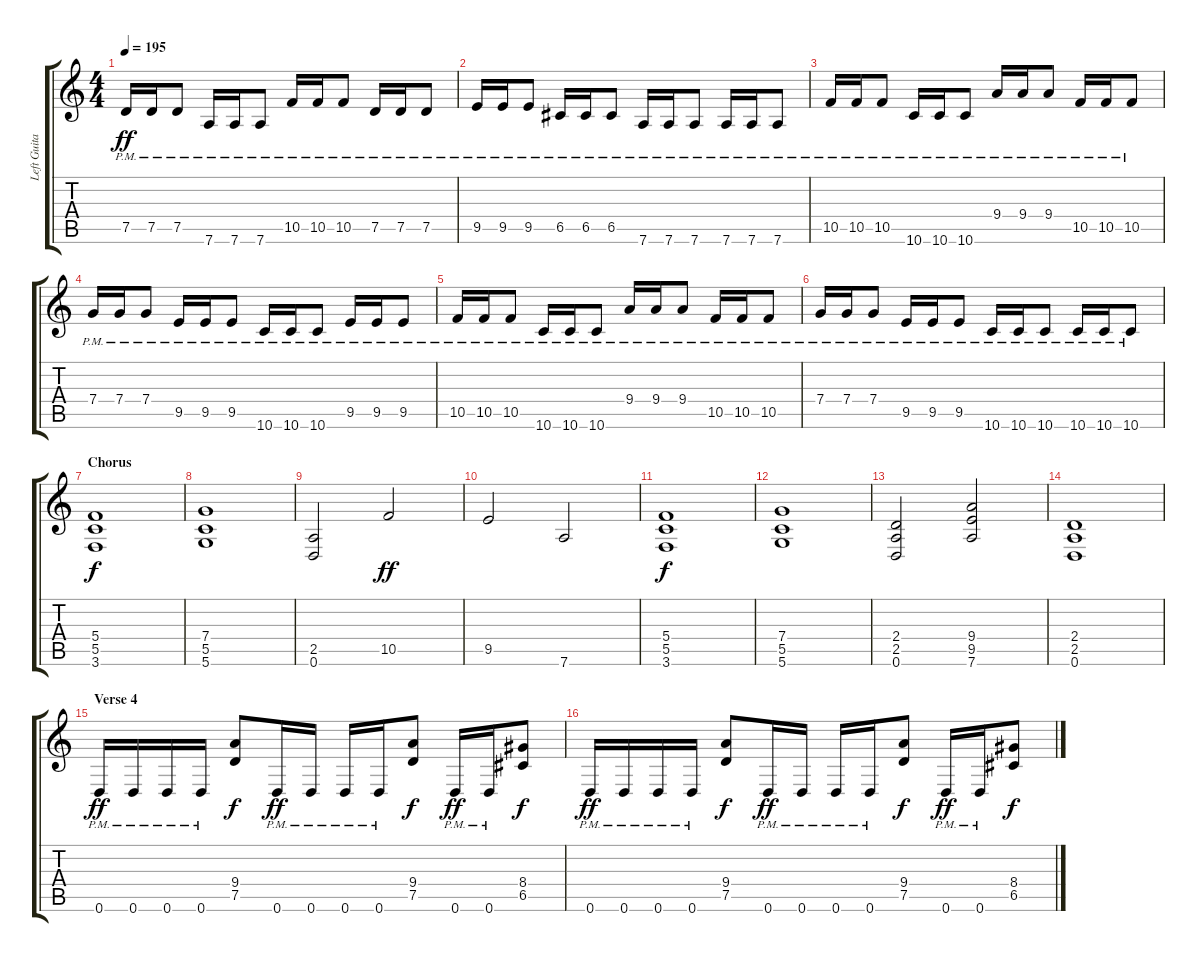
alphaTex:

\track ("Left Guitar" "Left Guita") {instrument distortionguitar}
\staff {score tabs}
\tuning (D4 A3 F3 C3 G2 D2) {hide}
\ts (4 4)
\tempo 195
\clef g2
\ks c
7.5{pm}.16{dy ff} 7.5{pm}.16 7.5{pm}.8 7.6{pm}.16 7.6{pm}.16 7.6{pm}.8 10.5{pm}.16 10.5{pm}.16 10.5{pm}.8 7.5{pm}.16 7.5{pm}.16 7.5{pm}.8 |
9.5{pm}.16 9.5{pm}.16 9.5{pm}.8 6.5{pm}.16 6.5{pm}.16 6.5{pm}.8 7.6{pm}.16 7.6{pm}.16 7.6{pm}.8 7.6{pm}.16 7.6{pm}.16 7.6{pm}.8 |
10.5{pm}.16 10.5{pm}.16 10.5{pm}.8 10.6{pm}.16 10.6{pm}.16 10.6{pm}.8 9.4{pm}.16 9.4{pm}.16 9.4{pm}.8 10.5{pm}.16 10.5{pm}.16 10.5{pm}.8 |
7.4{pm}.16 7.4{pm}.16 7.4{pm}.8 9.5{pm}.16 9.5{pm}.16 9.5{pm}.8 10.6{pm}.16 10.6{pm}.16 10.6{pm}.8 9.5{pm}.16 9.5{pm}.16 9.5{pm}.8 |
10.5{pm}.16 10.5{pm}.16 10.5{pm}.8 10.6{pm}.16 10.6{pm}.16 10.6{pm}.8 9.4{pm}.16 9.4{pm}.16 9.4{pm}.8 10.5{pm}.16 10.5{pm}.16 10.5{pm}.8 |
7.4{pm}.16 7.4{pm}.16 7.4{pm}.8 9.5{pm}.16 9.5{pm}.16 9.5{pm}.8 10.6{pm}.16 10.6{pm}.16 10.6{pm}.8 10.6{pm}.16 10.6{pm}.16 10.6{pm}.8 |
\section ("" "Chorus")
(5.4 5.5 3.6).1{dy f} |
(7.4 5.5 5.6).1 |
(2.5 0.6).2 10.5.2{dy ff} |
9.5.2 7.6.2 |
(5.4 5.5 3.6).1{dy f} |
(7.4 5.5 5.6).1 |
(2.4 2.5 0.6).2 (9.4 9.5 7.6).2 |
(2.4 2.5 0.6).1 |
\section ("" "Verse 4")
0.6{pm}.16{dy ff} 0.6{pm}.16 0.6{pm}.16 0.6{pm}.16 (9.4 7.5).8{dy f} 0.6{pm}.16{dy ff} 0.6{pm}.16 0.6{pm}.16 0.6{pm}.16 (9.4 7.5).8{dy f} 0.6{pm}.16{dy ff} 0.6{pm}.16 (8.4 6.5).8{dy f} |
0.6{pm}.16{dy ff} 0.6{pm}.16 0.6{pm}.16 0.6{pm}.16 (9.4 7.5).8{dy f} 0.6{pm}.16{dy ff} 0.6{pm}.16 0.6{pm}.16 0.6{pm}.16 (9.4 7.5).8{dy f} 0.6{pm}.16{dy ff} 0.6{pm}.16 (8.4 6.5).8{dy f}
